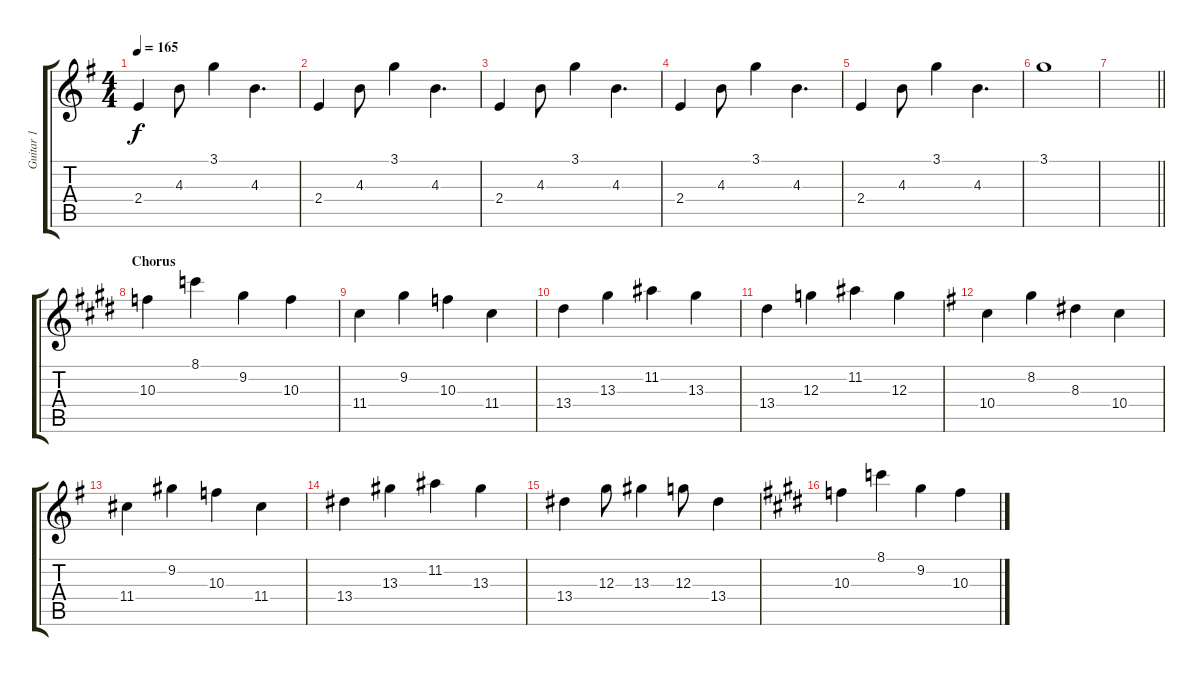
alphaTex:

\track ("Guitar 1" "Guitar 1") {instrument overdrivenguitar}
\staff {score tabs}
\tuning (E4 B3 G3 D3 A2 E2) {hide}
\ts (4 4)
\tempo 165
\clef g2
\ks g
2.4.4{dy f} 4.3.8 3.1.4 4.3.4{d} |
2.4.4 4.3.8 3.1.4 4.3.4{d} |
2.4.4 4.3.8 3.1.4 4.3.4{d} |
2.4.4 4.3.8 3.1.4 4.3.4{d} |
2.4.4 4.3.8 3.1.4 4.3.4{d} |
3.1.1 |
\barLineRight lightlight
|
\section ("" "Chorus")
\ks e
10.3.4 8.1.4 9.2.4 10.3.4 |
11.4.4 9.2.4 10.3.4 11.4.4 |
13.4.4 13.3.4 11.2.4 13.3.4 |
13.4.4 12.3.4 11.2.4 12.3.4 |
\ks g
10.4.4 8.2.4 8.3.4 10.4.4 |
11.4.4 9.2.4 10.3.4 11.4.4 |
13.4.4 13.3.4 11.2.4 13.3.4 |
13.4.4 12.3.8 13.3.4 12.3.8 13.4.4 |
\ks e
10.3.4 8.1.4 9.2.4 10.3.4
